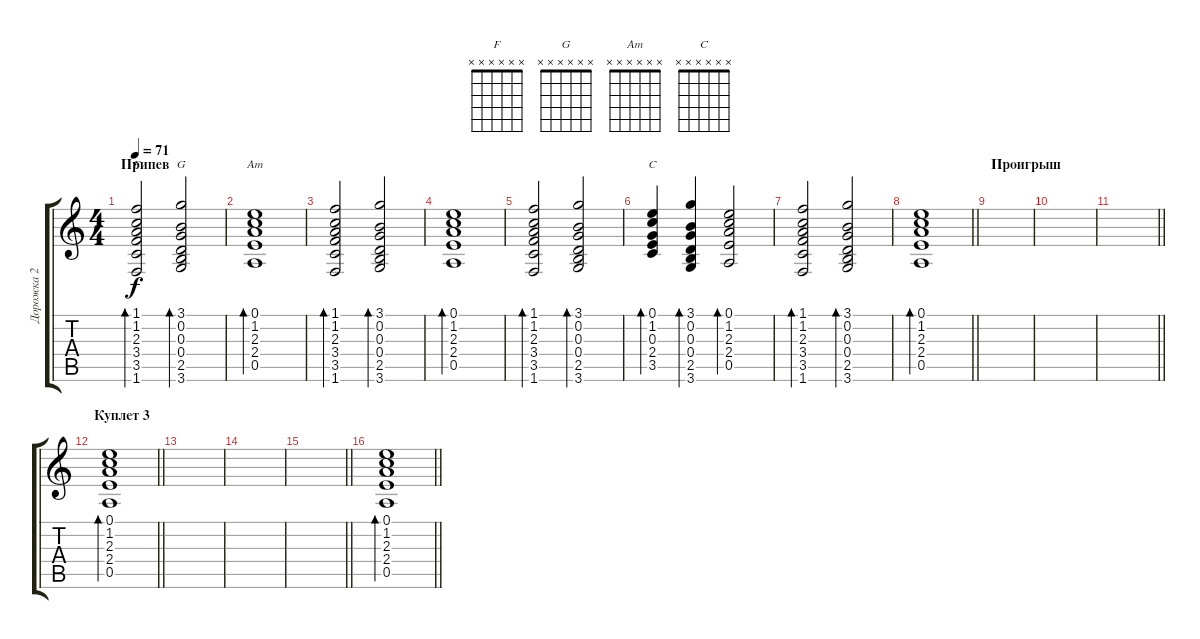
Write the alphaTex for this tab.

\track ("Дорожка 2" "Дорожка 2") {instrument acousticguitarsteel}
\staff {score tabs}
\tuning (E4 B3 G3 D3 A2 E2) {hide}
\chord ("F" x x x x x x)
\chord ("G" x x x x x x)
\chord ("Am" x x x x x x)
\chord ("C" x x x x x x)
\ts (4 4)
\section ("" "Припев")
\tempo 71
\clef g2
\ks c
(1.1 1.2 2.3 3.4 3.5 1.6).2{bd 30 ch "F" dy f} (3.1 0.2 0.3 0.4 2.5 3.6).2{bd 30 ch "G"} |
(0.1 1.2 2.3 2.4 0.5).1{bd 30 ch "Am"} |
(1.1 1.2 2.3 3.4 3.5 1.6).2{bd 30} (3.1 0.2 0.3 0.4 2.5 3.6).2{bd 30} |
(0.1 1.2 2.3 2.4 0.5).1{bd 30} |
(1.1 1.2 2.3 3.4 3.5 1.6).2{bd 30} (3.1 0.2 0.3 0.4 2.5 3.6).2{bd 30} |
(0.1 1.2 0.3 2.4 3.5).4{bd 30 ch "C"} (3.1 0.2 0.3 0.4 2.5 3.6).4{bd 30} (0.1 1.2 2.3 2.4 0.5).2{bd 30} |
(1.1 1.2 2.3 3.4 3.5 1.6).2{bd 30} (3.1 0.2 0.3 0.4 2.5 3.6).2{bd 30} |
\barLineRight lightlight
(0.1 1.2 2.3 2.4 0.5).1{bd 30} |
\section ("" "Проигрыш")
|
|
\barLineRight lightlight
|
\section ("" "Куплет 3")
\barLineRight lightlight
(0.1 1.2 2.3 2.4 0.5).1{bd 30} |
|
|
\barLineRight lightlight
|
\barLineRight lightlight
(0.1 1.2 2.3 2.4 0.5).1{bd 30}
